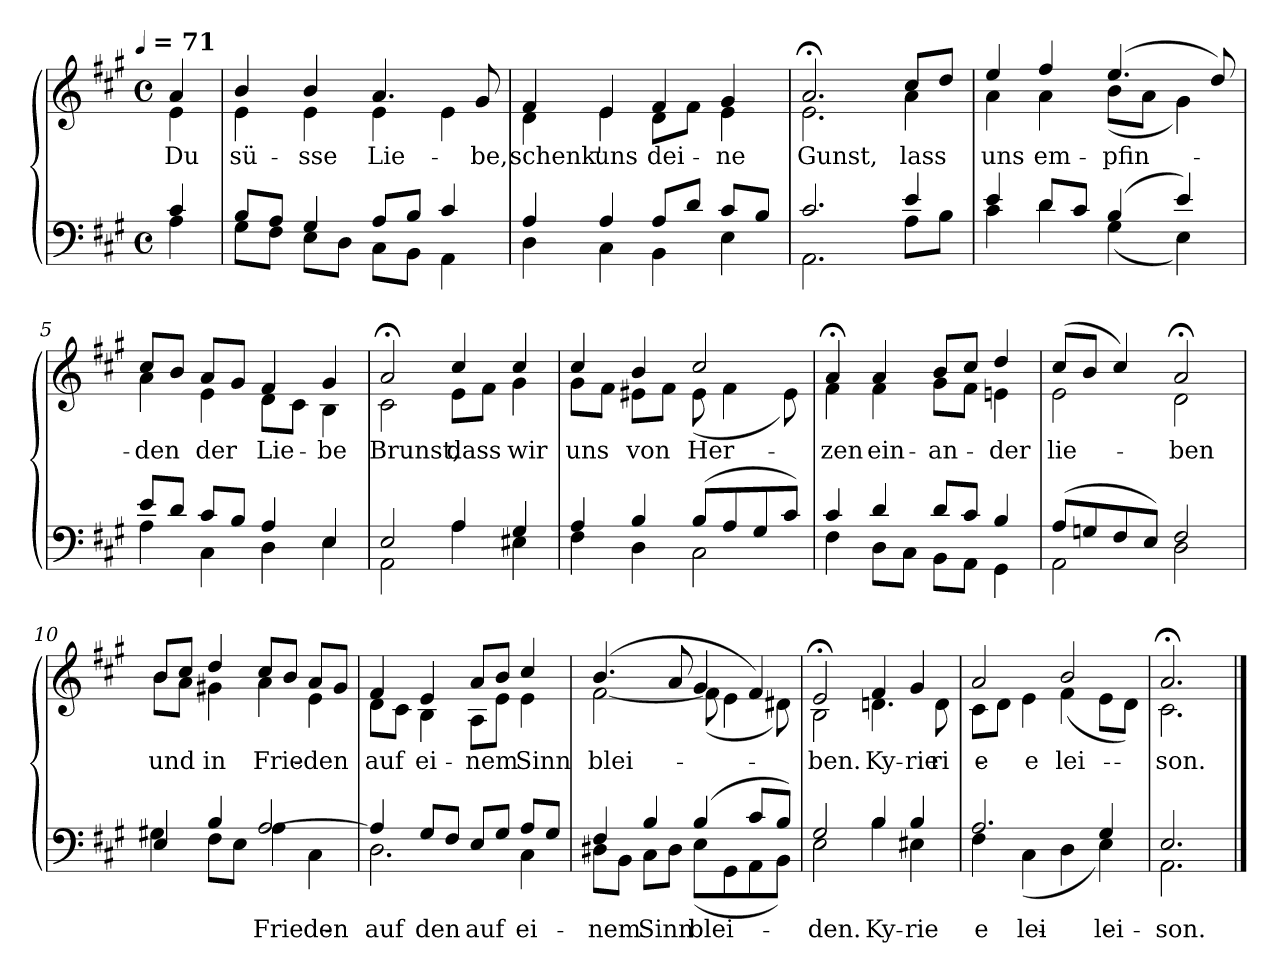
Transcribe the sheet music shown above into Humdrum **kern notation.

**kern	**text	**kern	**text	**dynam
*part1	*part1	*part1	*part1	*part1
*staff2	*staff2	*staff1	*staff1	*staff1/2
*clefF4	*	*clefG2	*	*
*k[f#c#g#]	*	*k[f#c#g#]	*	*
!!LO:TX:omd:t=[quarter] = 71
*M4/4	*	*M4/4	*	*
*met(c)	*	*met(c)	*	*
*MM71	*	*MM71	*	*
=	=	=	=	=
*^	*	*^	*	*
4c#	4A	.	4a	4e	Du	.
=1	=1	=1	=1	=1	=1	=1
8BL	8G#L	.	4b	4e	sü-	.
8AJ	8F#J	.	.	.	.	.
4G#	8EL	.	4b	4e	-sse	.
.	8DJ	.	.	.	.	.
8AL	8C#L	.	4.a	4e	Lie-	.
8BJ	8BBJ	.	.	.	.	.
4c#	4AA	.	.	4e	.	.
.	.	.	8g#	.	-be,	.
=2	=2	=2	=2	=2	=2	=2
4A	4D	.	4f#	4d	schenk'	.
4A	4C#	.	4e	4e	uns	.
8AL	4BB	.	4f#	8dL	dei-	♩ = 70
8dJ	.	.	.	8f#J	.	.
8c#L	4E	.	4g#	4e	-ne	♩ = 67
8BJ	.	.	.	.	.	.
=3	=3	=3	=3	=3	=3	=3
2.c#	2.AA	.	2.a;<	2.e	Gunst,	.
4e	8AL	.	8cc#L	4a	lass	♩ = 71
.	8BJ	.	8ddJ	.	.	.
!!LO:LB:g=z	!!
=4	=4	=4	=4	=4	=4	=4
4e	4c#	.	4ee	4a	uns	.
8dL	4d	.	4ff#	4a	em-	.
8c#J	.	.	.	.	.	.
(4B	(4G#	.	(4.ee	(8bL	-pfin-	.
.	.	.	.	8aJ	.	.
4e)	4E)	.	.	4g#)	.	.
.	.	.	8dd)	.	.	.
=5	=5	=5	=5	=5	=5	=5
8eL	4A	.	8cc#L	4a	-den	.
8dJ	.	.	8bJ	.	.	.
8c#L	4C#	.	8aL	4e	der	.
8BJ	.	.	8g#J	.	.	.
4A	4D	.	4f#	8dL	Lie-	♩ = 70
.	.	.	.	8c#J	.	.
4E	4E	.	4g#	4B	-be	♩ = 66
=6	=6	=6	=6	=6	=6	=6
2E	2AA	.	2a;<	2c#	Brunst,	.
4A	4A	.	4cc#	8eL	dass	♩ = 70
.	.	.	.	8f#J	.	.
4G#	4E#X	.	4cc#	4g#	wir	.
=7	=7	=7	=7	=7	=7	=7
4A	4F#	.	4cc#	8g#L	uns	.
.	.	.	.	8f#J	.	.
4B	4D	.	4b	8e#XL	von	.
.	.	.	.	8f#J	.	.
(8BL	2C#	.	2cc#	(8e#	Her-	.
8A	.	.	.	4f#	.	.
8G#	.	.	.	.	.	.
8c#J)	.	.	.	8e#)	.	.
!!LO:LB:g=z	!!
=8	=8	=8	=8	=8	=8	=8
4c#	4F#	.	4a;<	4f#	zen	.
4d	8DL	.	4a	4f#	ein-	.
.	8C#J	.	.	.	.	.
8dL	8BBL	.	8bL	8g#L	-an-	.
8c#J	8AAJ	.	8cc#J	8f#J	.	.
4B	4GG#	.	4dd	4en	-der	.
=9	=9	=9	=9	=9	=9	=9
*	*	*	*MM68	*	*	*
(8AL	2AA	.	(8cc#L	2e	lie-	.
8Gn	.	.	8bJ	.	.	.
8F#	.	.	4cc#)	.	.	♩ = 67
8EJ)	.	.	.	.	.	.
2F#	2D	.	2a;<	2d	-ben	.
=10	=10	=10	=10	=10	=10	=10
*	*	*	*MM70	*	*	*
4E	4G#X	.	8bL	8bL	und	.
.	.	.	8cc#J	8aJ	.	.
4B	8F#L	.	4dd	4g#X	in	.
.	8EJ	.	.	.	.	.
!	!	!LO:LY:a	!	!	!	!
[2A	4A	Frie-	8cc#L	4a	Frie-	.
.	.	.	8bJ	.	.	.
.	4C#	-den	8aL	4e	-den	.
.	.	.	8g#J	.	.	.
=11	=11	=11	=11	=11	=11	=11
4A]	2.D	auf	4f#	8dL	auf	.
.	.	.	.	8c#J	.	.
!	!	!LO:LY:a	!	!	!	!
8G#L	.	-den	4e	4B	ei-	.
8F#J	.	.	.	.	.	.
!	!	!LO:LY:a	!	!	!	!
8EL	.	auf	8aL	8AL	-nem	.
8G#J	.	.	8bJ	8eJ	.	.
!	!	!LO:LY:a	!	!	!	!
8AL	4C#	ei-	4cc#	4e	Sinn	.
8G#J	.	.	.	.	.	.
!!LO:LB:g=z	!!
=12	=12	=12	=12	=12	=12	=12
!	!	!LO:LY:a	!	!	!	!
4F#	8D#XL	nem	(4.b	[2f#	blei-	.
.	8BBJ	.	.	.	.	.
!	!	!LO:LY:a	!	!	!	!
4B	8C#L	Sinn	.	.	.	.
.	8D#J	.	8a	.	.	.
!	!	!LO:LY:a	!	!	!	!
(4B	(8EL	blei-	4g#	(8f#]	.	♩ = 67
.	8GG#	.	.	4e	.	.
8c#L	8AA	.	4f#)	.	.	.
8BJ)	8BBJ)	.	.	8d#X)	.	.
=13	=13	=13	=13	=13	=13	=13
!	!	!LO:LY:a	!	!	!	!
2G#	2E	-den.	2e;<	2B	-ben.	.
!	!	!LO:LY:a	!	!	!LO:LY:a	!
4B	4B	Ky-	4f#	4.dn	Ky-	♩ = 70
!	!	!LO:LY:a	!	!	!LO:LY:a	!
4B	4E#X	-rie	4g#	.	-rie	.
.	.	.	.	8d	-ri-	.
=14	=14	=14	=14	=14	=14	=14
*	*	*	*MM69	*	*	*
!	!	!LO:LY:a	!	!	!LO:LY:a	!
2.A	4F#	e-	2a	8c#L	-e	.
.	.	.	.	8dJ	.	.
.	(4C#	-lei-	.	4e	e-	.
!	!	!	!	!	!LO:LY:a	!
.	4D	.	2b	(4f#	-lei-	♩ = 65
!	!	!LO:LY:a	!	!	!	!
4G#	4E)	-lei-	.	8eL	.	.
.	.	.	.	8dJ)	.	.
=15	=15	=15	=15	=15	=15	=15
!	!	!LO:LY:a	!	!	!LO:LY:a	!
2.E	2.AA	-son.	2.a;<	2.c#	-son.	.
*v	*v	*	*	*	*	*
*	*	*v	*v	*	*
==	==	==	==	==
*-	*-	*-	*-	*-
